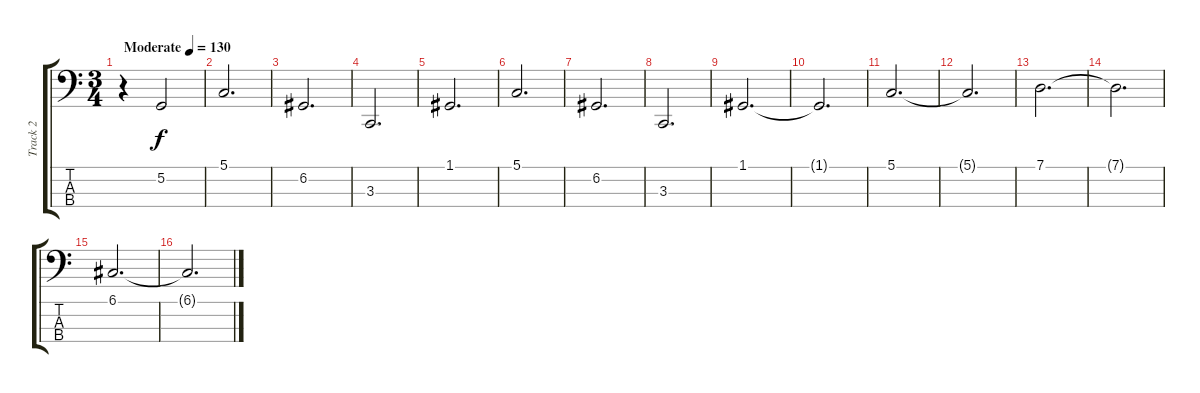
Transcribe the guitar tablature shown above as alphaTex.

\track ("Track 2" "Track 2") {instrument cello}
\staff {score tabs}
\tuning (G2 D2 A1 E1) {hide}
\ts (3 4)
\tempo (130 "Moderate")
\clef f4
\ks c
r.4{dy f instrument cello} 5.2.2 |
5.1.2{d} |
6.2.2{d} |
3.3.2{d} |
1.1.2{d} |
5.1.2{d} |
6.2.2{d} |
3.3.2{d} |
1.1.2{d} |
1.1{t}.2{d} |
5.1.2{d} |
5.1{t}.2{d} |
7.1.2{d} |
7.1{t}.2{d} |
6.1.2{d} |
6.1{t}.2{d}
